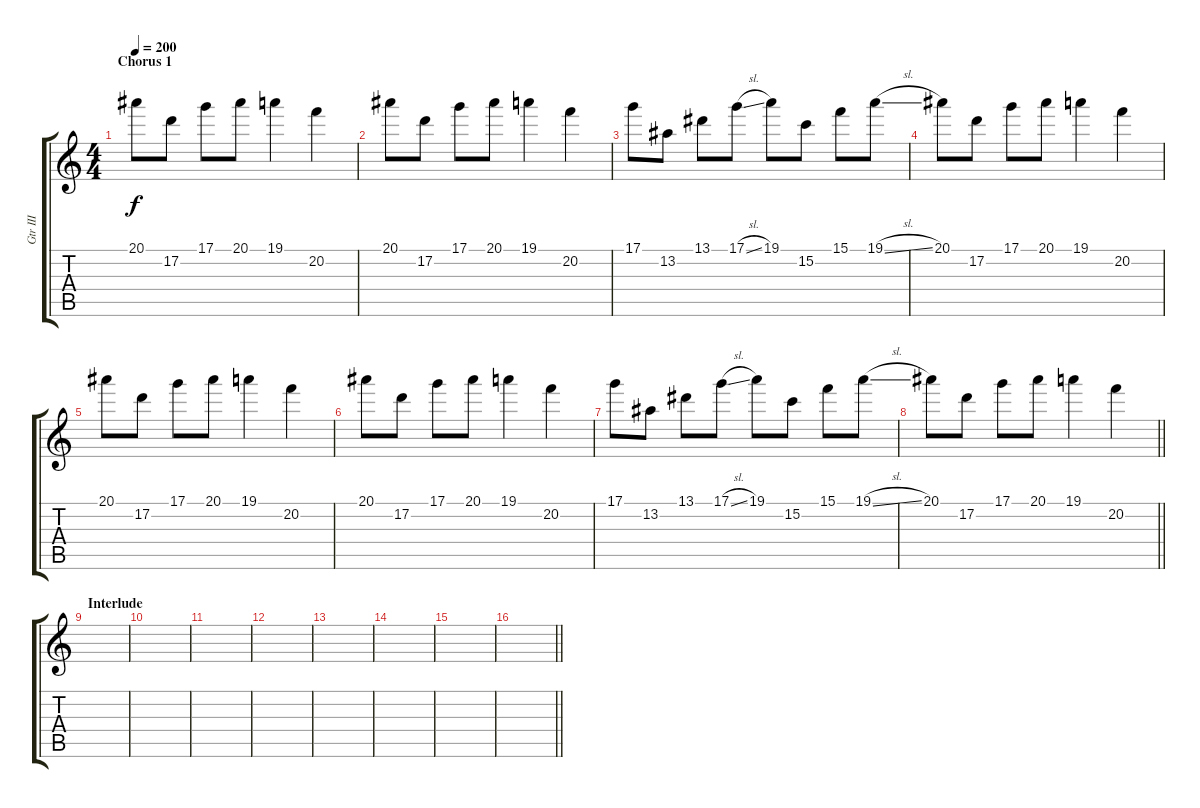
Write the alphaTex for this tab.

\track ("Gtr III" "Gtr III") {instrument overdrivenguitar}
\staff {score tabs}
\tuning (D4 A3 F3 C3 G2 D2) {hide}
\ts (4 4)
\section ("" "Chorus 1")
\tempo 200
\clef g2
\ks c
20.1.8{dy f} 17.2.8 17.1.8 20.1.8 19.1.4 20.2.4 |
20.1.8 17.2.8 17.1.8 20.1.8 19.1.4 20.2.4 |
17.1.8 13.2.8 13.1.8 17.1{sl}.8 19.1.8 15.2.8 15.1.8 19.1{sl}.8 |
20.1.8 17.2.8 17.1.8 20.1.8 19.1.4 20.2.4 |
20.1.8 17.2.8 17.1.8 20.1.8 19.1.4 20.2.4 |
20.1.8 17.2.8 17.1.8 20.1.8 19.1.4 20.2.4 |
17.1.8 13.2.8 13.1.8 17.1{sl}.8 19.1.8 15.2.8 15.1.8 19.1{sl}.8 |
\barLineRight lightlight
20.1.8 17.2.8 17.1.8 20.1.8 19.1.4 20.2.4 |
\section ("" "Interlude")
|
|
|
|
|
|
|
\barLineRight lightlight
